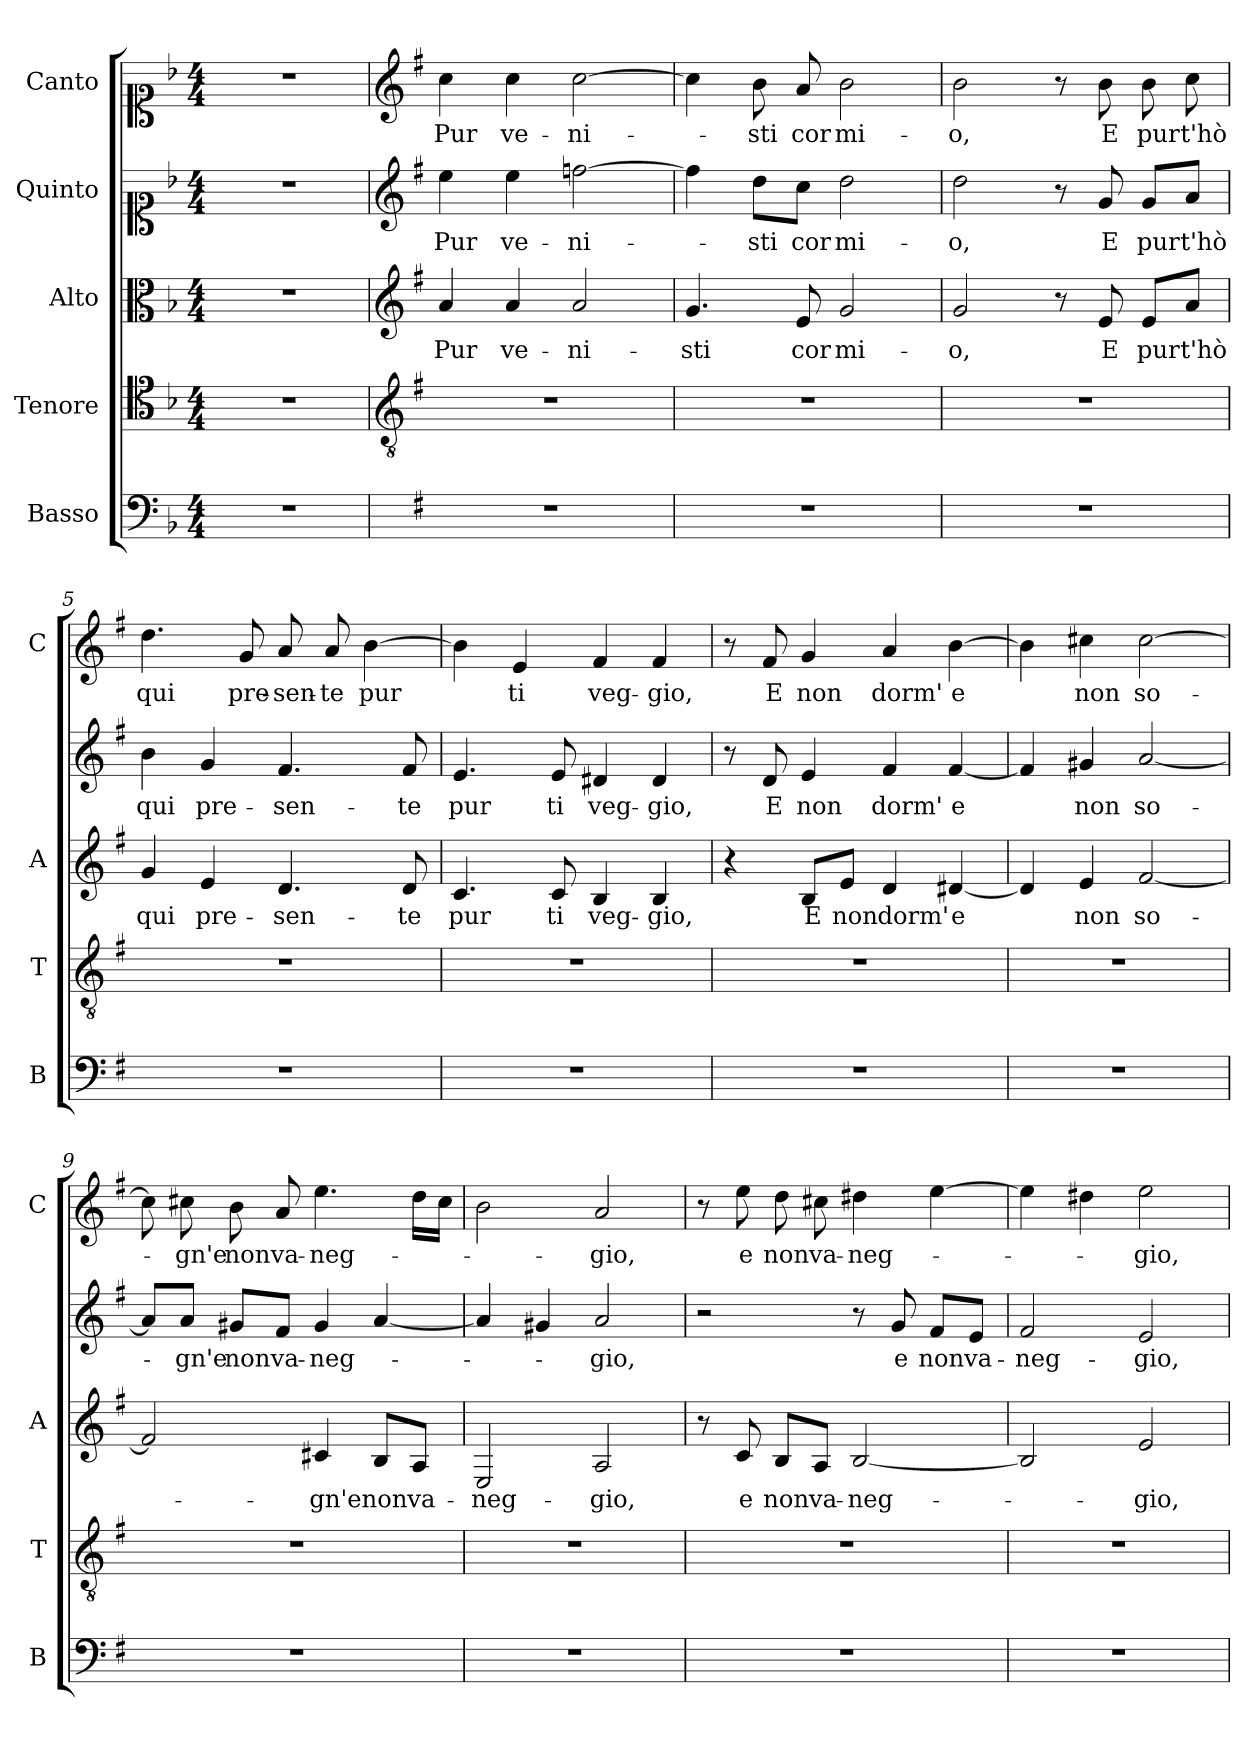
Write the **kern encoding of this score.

**kern	**kern	**kern	**text	**kern	**text	**kern	**text
*part5	*part4	*part3	*part3	*part2	*part2	*part1	*part1
*staff5	*staff4	*staff3	*staff3	*staff2	*staff2	*staff1	*staff1
*I"Basso	*I"Tenore	*I"Alto	*	*I"Quinto	*	*I"Canto	*
*I'B	*I'T	*I'A	*	*	*	*I'C	*
*clefF4	*clefC4	*clefC3	*	*clefC1	*	*clefC1	*
*k[b-]	*k[b-]	*k[b-]	*	*k[b-]	*	*k[b-]	*
*F:	*F:	*F:	*	*F:	*	*F:	*
*M4/4	*M4/4	*M4/4	*	*M4/4	*	*M4/4	*
=1	=1	=1	=1	=1	=1	=1	=1
1r	1r	1r	.	1r	.	1r	.
=2	=2	=2	=2	=2	=2	=2	=2
*	*clefGv2	*clefG2	*	*clefG2	*	*clefG2	*
*k[f#]	*k[f#]	*k[f#]	*	*k[f#]	*	*k[f#]	*
*G:	*G:	*G:	*	*G:	*	*G:	*
!	!	!	!LO:LY:b	!	!LO:LY:b	!	!LO:LY:b
1r	1r	4a/	Pur	4ee\	Pur	4cc\	Pur
!	!	!	!LO:LY:b	!	!LO:LY:b	!	!LO:LY:b
.	.	4a/	ve-	4ee\	ve-	4cc\	ve-
!	!	!	!LO:LY:b	!	!LO:LY:b	!	!LO:LY:b
.	.	2a/	-ni-	[2ffn\	-ni-	[2cc\	-ni-
=3	=3	=3	=3	=3	=3	=3	=3
!	!	!	!LO:LY:b	!	!	!	!
1r	1r	4.g/	-sti	4ff\]	.	4cc\]	.
!	!	!	!	!	!LO:LY:b	!	!LO:LY:b
.	.	.	.	8dd\L	-sti	8b\	-sti
!	!	!	!LO:LY:b	!	!LO:LY:b	!	!LO:LY:b
.	.	8e/	cor	8cc\J	cor	8a/	cor
!	!	!	!LO:LY:b	!	!LO:LY:b	!	!LO:LY:b
.	.	2g/	mi-	2dd\	mi-	2b\	mi-
=4	=4	=4	=4	=4	=4	=4	=4
!	!	!	!LO:LY:b	!	!LO:LY:b	!	!LO:LY:b
1r	1r	2g/	-o,	2dd\	-o,	2b\	-o,
.	.	8r	.	8r	.	8r	.
!	!	!	!LO:LY:b	!	!LO:LY:b	!	!LO:LY:b
.	.	8e/	E	8g/	E	8b\	E
!	!	!	!LO:LY:b	!	!LO:LY:b	!	!LO:LY:b
.	.	8e/L	pur	8g/L	pur	8b\	pur
!	!	!	!LO:LY:b	!	!LO:LY:b	!	!LO:LY:b
.	.	8a/J	t'hò	8a/J	t'hò	8cc\	t'hò
=5	=5	=5	=5	=5	=5	=5	=5
!	!	!	!LO:LY:b	!	!LO:LY:b	!	!LO:LY:b
1r	1r	4g/	qui	4b\	qui	4.dd\	qui
!	!	!	!LO:LY:b	!	!LO:LY:b	!	!
.	.	4e/	pre-	4g/	pre-	.	.
!	!	!	!	!	!	!	!LO:LY:b
.	.	.	.	.	.	8g/	pre-
!	!	!	!LO:LY:b	!	!LO:LY:b	!	!LO:LY:b
.	.	4.d/	-sen-	4.f#/	-sen-	8a/	-sen-
!	!	!	!	!	!	!	!LO:LY:b
.	.	.	.	.	.	8a/	-te
!	!	!	!	!	!	!	!LO:LY:b
.	.	.	.	.	.	[4b\	pur
!	!	!	!LO:LY:b	!	!LO:LY:b	!	!
.	.	8d/	-te	8f#/	-te	.	.
=6	=6	=6	=6	=6	=6	=6	=6
!	!	!	!LO:LY:b	!	!LO:LY:b	!	!
1r	1r	4.c/	pur	4.e/	pur	4b\]	.
!	!	!	!	!	!	!	!LO:LY:b
.	.	.	.	.	.	4e/	ti
!	!	!	!LO:LY:b	!	!LO:LY:b	!	!
.	.	8c/	ti	8e/	ti	.	.
!	!	!	!LO:LY:b	!	!LO:LY:b	!	!LO:LY:b
.	.	4B/	veg-	4d#X/	veg-	4f#/	veg-
!	!	!	!LO:LY:b	!	!LO:LY:b	!	!LO:LY:b
.	.	4B/	-gio,	4d#/	-gio,	4f#/	-gio,
!!LO:LB:g=z
=7	=7	=7	=7	=7	=7	=7	=7
1r	1r	4r	.	8r	.	8r	.
!	!	!	!	!	!LO:LY:b	!	!LO:LY:b
.	.	.	.	8d/	E	8f#/	E
!	!	!	!LO:LY:b	!	!LO:LY:b	!	!LO:LY:b
.	.	8B/L	E	4e/	non	4g/	non
!	!	!	!LO:LY:b	!	!	!	!
.	.	8e/J	non	.	.	.	.
!	!	!	!LO:LY:b	!	!LO:LY:b	!	!LO:LY:b
.	.	4d/	dorm'	4f#/	dorm'	4a/	dorm'
!	!	!	!LO:LY:b	!	!LO:LY:b	!	!LO:LY:b
.	.	[4d#X/	e	[4f#/	e	[4b\	e
=8	=8	=8	=8	=8	=8	=8	=8
1r	1r	4d#/]	.	4f#/]	.	4b\]	.
!	!	!	!LO:LY:b	!	!LO:LY:b	!	!LO:LY:b
.	.	4e/	non	4g#X/	non	4cc#X\	non
!	!	!	!LO:LY:b	!	!LO:LY:b	!	!LO:LY:b
.	.	[2f#/	so-	[2a/	so-	[2cc#\	so-
=9	=9	=9	=9	=9	=9	=9	=9
1r	1r	2f#/]	.	8a/L]	.	8cc#\]	.
!	!	!	!	!	!LO:LY:b	!	!LO:LY:b
.	.	.	.	8a/J	-gn'e	8cc#X\	-gn'e
!	!	!	!	!	!LO:LY:b	!	!LO:LY:b
.	.	.	.	8g#X/L	non	8b\	non
!	!	!	!	!	!LO:LY:b	!	!LO:LY:b
.	.	.	.	8f#/J	va-	8a/	va-
!	!	!	!LO:LY:b	!	!LO:LY:b	!	!LO:LY:b
.	.	4c#X/	-gn'e	4g#/	-neg-	4.ee\	-neg-
!	!	!	!LO:LY:b	!	!	!	!
.	.	8B/L	non	[4a/	.	.	.
!	!	!	!LO:LY:b	!	!	!	!
.	.	8A/J	va-	.	.	16dd\LL	.
.	.	.	.	.	.	16cc#\JJ	.
=10	=10	=10	=10	=10	=10	=10	=10
!	!	!	!LO:LY:b	!	!	!	!
1r	1r	2E/	-neg-	4a/]	.	2b\	.
.	.	.	.	4g#X/	.	.	.
!	!	!	!LO:LY:b	!	!LO:LY:b	!	!LO:LY:b
.	.	2A/	-gio,	2a/	-gio,	2a/	-gio,
=11	=11	=11	=11	=11	=11	=11	=11
1r	1r	8r	.	2r	.	8r	.
!	!	!	!LO:LY:b	!	!	!	!LO:LY:b
.	.	8c/	e	.	.	8ee\	e
!	!	!	!LO:LY:b	!	!	!	!LO:LY:b
.	.	8B/L	non	.	.	8dd\	non
!	!	!	!LO:LY:b	!	!	!	!LO:LY:b
.	.	8A/J	va-	.	.	8cc#X\	va-
!	!	!	!LO:LY:b	!	!	!	!LO:LY:b
.	.	[2B/	-neg-	8r	.	4dd#X\	-neg-
!	!	!	!	!	!LO:LY:b	!	!
.	.	.	.	8g/	e	.	.
!	!	!	!	!	!LO:LY:b	!	!
.	.	.	.	8f#/L	non	[4ee\	.
!	!	!	!	!	!LO:LY:b	!	!
.	.	.	.	8e/J	va-	.	.
=12	=12	=12	=12	=12	=12	=12	=12
!	!	!	!	!	!LO:LY:b	!	!
1r	1r	2B/]	.	2f#/	-neg-	4ee\]	.
.	.	.	.	.	.	4dd#X\	.
!	!	!	!LO:LY:b	!	!LO:LY:b	!	!LO:LY:b
.	.	2e/	-gio,	2e/	-gio,	2ee\	-gio,
=	=	=	=	=	=	=	=
*-	*-	*-	*-	*-	*-	*-	*-
